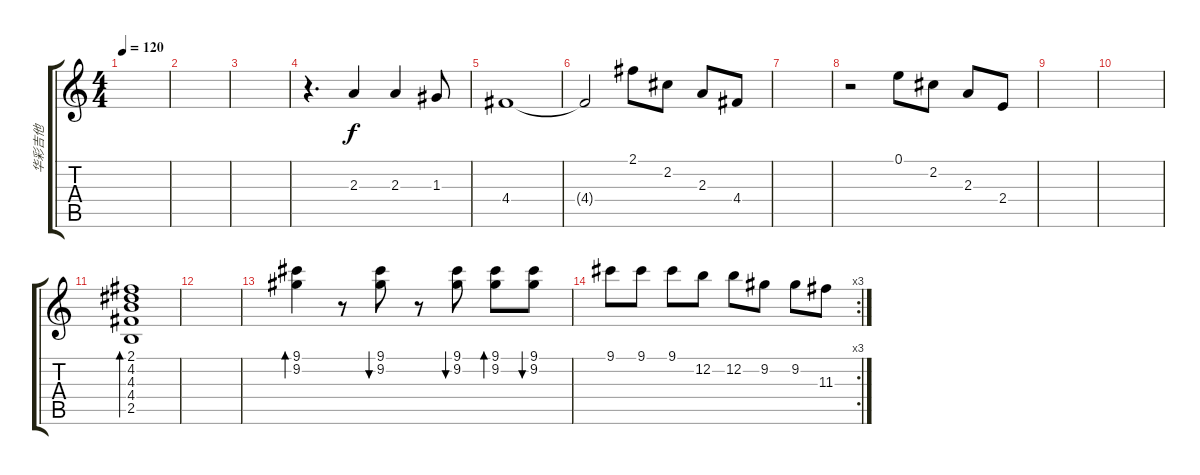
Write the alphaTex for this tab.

\track ("华彩吉他" "华彩吉他") {instrument acousticguitarnylon}
\staff {score tabs}
\tuning (E4 B3 G3 D3 A2 E2) {hide}
\ts (4 4)
\tempo 120
\clef g2
\ks c
|
|
|
r.4{d} 2.3.4 2.3.4 1.3.8 |
4.4.1 |
4.4{t}.2 2.1.8 2.2.8 2.3.8 4.4.8 |
|
r.2 0.1.8 2.2.8 2.3.8 2.4.8 |
|
|
(2.1 4.2 4.3 4.4 2.5).1{bd 60} |
|
(9.1 9.2).4{bd 30} r.8 (9.1 9.2).8{bu 30} r.8 (9.1 9.2).8{bu 30} (9.1 9.2).8{bd 30} (9.1 9.2).8{bu 30} |
\rc 3
9.1.8 9.1.8 9.1.8 12.2.8 12.2.8 9.2.8 9.2.8 11.3.8
